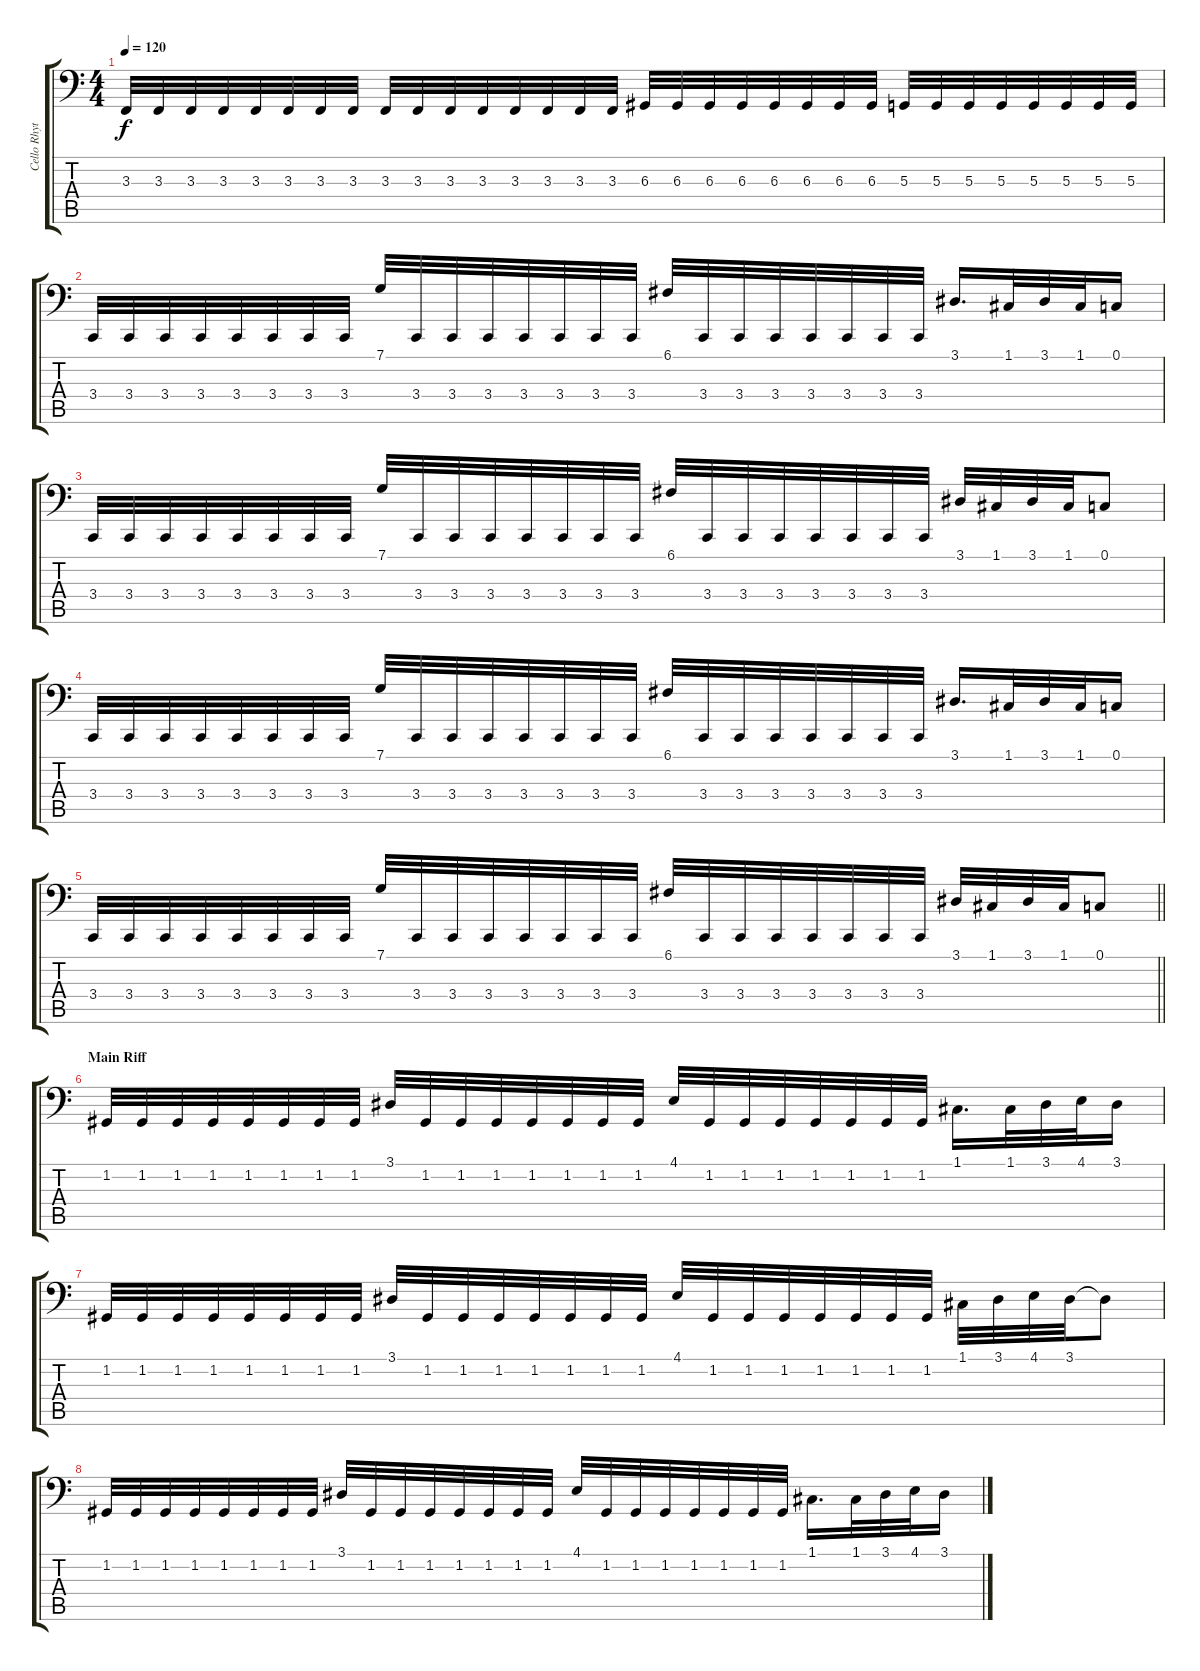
\track ("Cello Rhythm 2" "Cello Rhyt") {instrument cello}
\staff {score tabs}
\tuning (C3 G2 D2 A1 E1 B0) {hide}
\ts (4 4)
\tempo 120
\clef f4
\ks c
3.3.32{dy f} 3.3.32 3.3.32 3.3.32 3.3.32 3.3.32 3.3.32 3.3.32 3.3.32 3.3.32 3.3.32 3.3.32 3.3.32 3.3.32 3.3.32 3.3.32 6.3.32 6.3.32 6.3.32 6.3.32 6.3.32 6.3.32 6.3.32 6.3.32 5.3.32 5.3.32 5.3.32 5.3.32 5.3.32 5.3.32 5.3.32 5.3.32 |
3.4.32 3.4.32 3.4.32 3.4.32 3.4.32 3.4.32 3.4.32 3.4.32 7.1.32 3.4.32 3.4.32 3.4.32 3.4.32 3.4.32 3.4.32 3.4.32 6.1.32 3.4.32 3.4.32 3.4.32 3.4.32 3.4.32 3.4.32 3.4.32 3.1.16{d} 1.1.32 3.1.32 1.1.32 0.1.16 |
3.4.32 3.4.32 3.4.32 3.4.32 3.4.32 3.4.32 3.4.32 3.4.32 7.1.32 3.4.32 3.4.32 3.4.32 3.4.32 3.4.32 3.4.32 3.4.32 6.1.32 3.4.32 3.4.32 3.4.32 3.4.32 3.4.32 3.4.32 3.4.32 3.1.32 1.1.32 3.1.32 1.1.32 0.1.8 |
3.4.32 3.4.32 3.4.32 3.4.32 3.4.32 3.4.32 3.4.32 3.4.32 7.1.32 3.4.32 3.4.32 3.4.32 3.4.32 3.4.32 3.4.32 3.4.32 6.1.32 3.4.32 3.4.32 3.4.32 3.4.32 3.4.32 3.4.32 3.4.32 3.1.16{d} 1.1.32 3.1.32 1.1.32 0.1.16 |
\barLineRight lightlight
3.4.32 3.4.32 3.4.32 3.4.32 3.4.32 3.4.32 3.4.32 3.4.32 7.1.32 3.4.32 3.4.32 3.4.32 3.4.32 3.4.32 3.4.32 3.4.32 6.1.32 3.4.32 3.4.32 3.4.32 3.4.32 3.4.32 3.4.32 3.4.32 3.1.32 1.1.32 3.1.32 1.1.32 0.1.8 |
\section ("" "Main Riff")
1.2.32 1.2.32 1.2.32 1.2.32 1.2.32 1.2.32 1.2.32 1.2.32 3.1.32 1.2.32 1.2.32 1.2.32 1.2.32 1.2.32 1.2.32 1.2.32 4.1.32 1.2.32 1.2.32 1.2.32 1.2.32 1.2.32 1.2.32 1.2.32 1.1.16{d} 1.1.32 3.1.32 4.1.32 3.1.16 |
1.2.32 1.2.32 1.2.32 1.2.32 1.2.32 1.2.32 1.2.32 1.2.32 3.1.32 1.2.32 1.2.32 1.2.32 1.2.32 1.2.32 1.2.32 1.2.32 4.1.32 1.2.32 1.2.32 1.2.32 1.2.32 1.2.32 1.2.32 1.2.32 1.1.32 3.1.32 4.1.32 3.1.32 3.1{t}.8 |
1.2.32 1.2.32 1.2.32 1.2.32 1.2.32 1.2.32 1.2.32 1.2.32 3.1.32 1.2.32 1.2.32 1.2.32 1.2.32 1.2.32 1.2.32 1.2.32 4.1.32 1.2.32 1.2.32 1.2.32 1.2.32 1.2.32 1.2.32 1.2.32 1.1.16{d} 1.1.32 3.1.32 4.1.32 3.1.16
